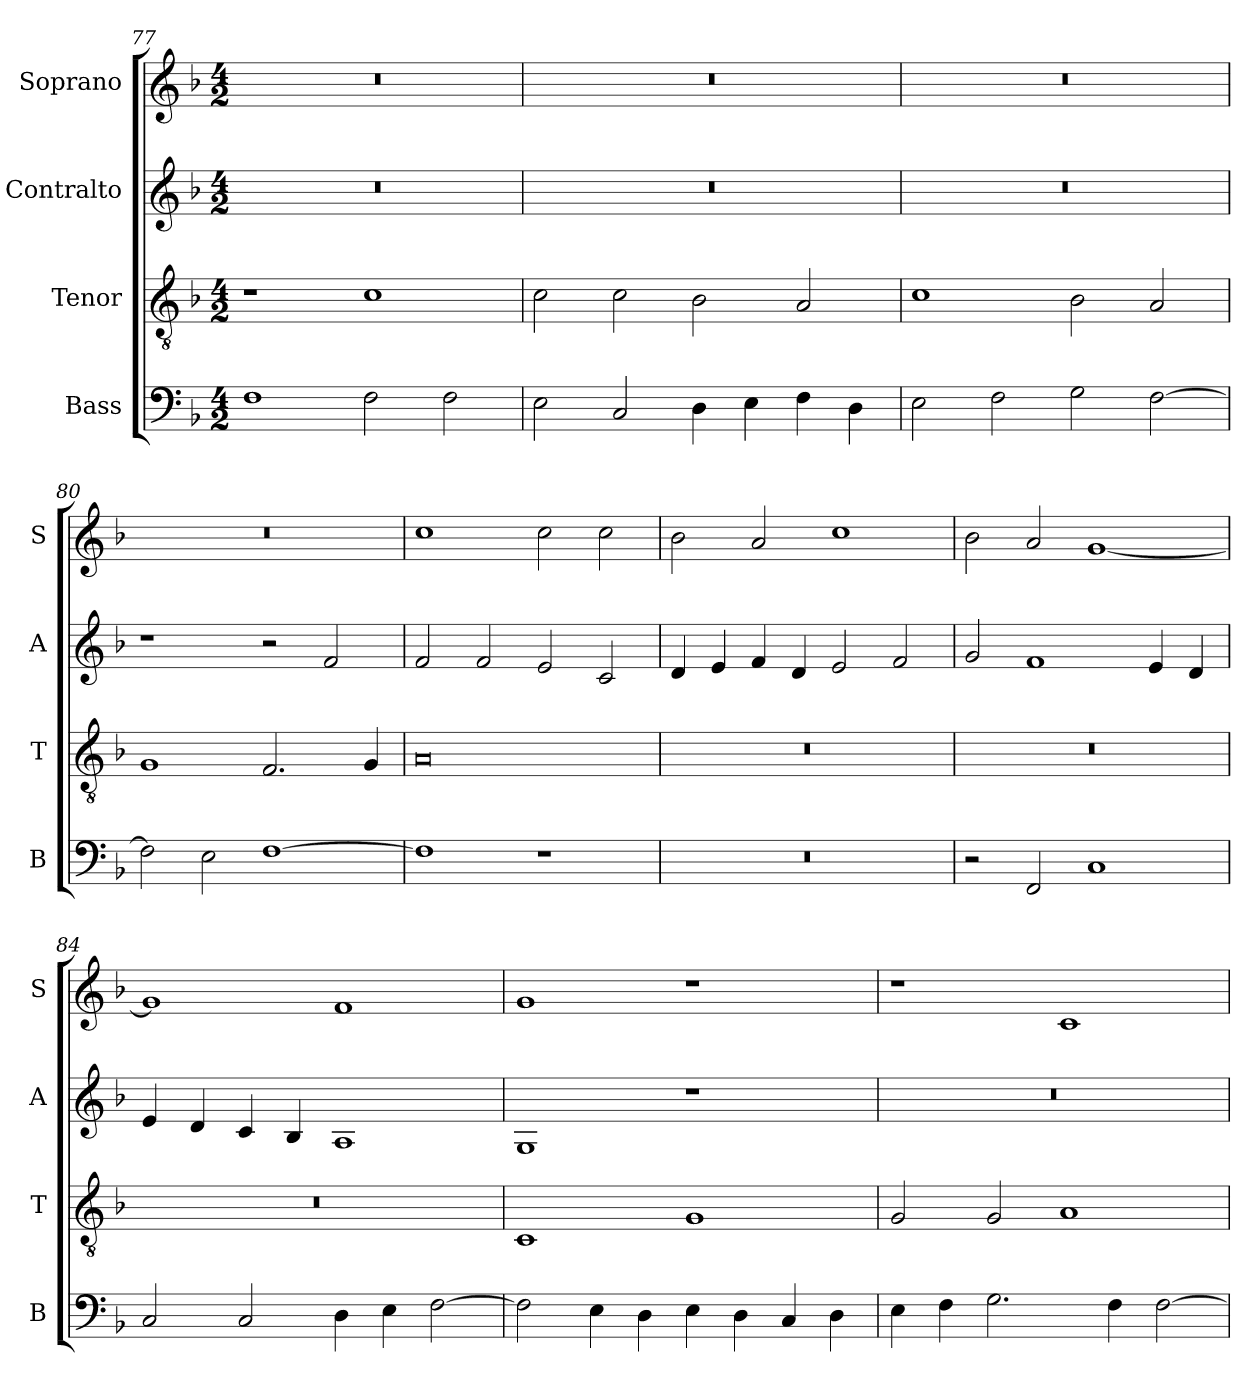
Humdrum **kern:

**kern	**kern	**kern	**kern
*part4	*part3	*part2	*part1
*staff4	*staff3	*staff2	*staff1
*I"Bass	*I"Tenor	*I"Contralto	*I"Soprano
*I'B	*I'T	*I'A	*I'S
*clefF4	*clefGv2	*clefG2	*clefG2
*k[b-]	*k[b-]	*k[b-]	*k[b-]
*F:ion	*F:ion	*F:ion	*F:ion
*M4/2	*M4/2	*M4/2	*M4/2
=77	=77	=77	=77
1F	1r	0r	0r
2F	1c	.	.
2F	.	.	.
=78	=78	=78	=78
2E	2c	0r	0r
2C	2c	.	.
4D	2B-	.	.
4E	.	.	.
4F	2A	.	.
4D	.	.	.
=79	=79	=79	=79
2E	1c	0r	0r
2F	.	.	.
2G	2B-	.	.
[2F	2A	.	.
=80	=80	=80	=80
2F]	1G	1r	0r
2E	.	.	.
[1F	2.F	2r	.
.	.	2f	.
.	4G	.	.
=81	=81	=81	=81
1F]	0A	2f	1cc
.	.	2f	.
1r	.	2e	2cc
.	.	2c	2cc
=82	=82	=82	=82
0r	0r	4d	2b-
.	.	4e	.
.	.	4f	2a
.	.	4d	.
.	.	2e	1cc
.	.	2f	.
=83	=83	=83	=83
2r	0r	2g	2b-
2FF	.	1f	2a
1C	.	.	[1g
.	.	4e	.
.	.	4d	.
=84	=84	=84	=84
2C	0r	4e	1g]
.	.	4d	.
2C	.	4c	.
.	.	4B-	.
4D	.	1A	1f
4E	.	.	.
[2F	.	.	.
=85	=85	=85	=85
2F]	1C	1G	1g
4E	.	.	.
4D	.	.	.
4E	1G	1r	1r
4D	.	.	.
4C	.	.	.
4D	.	.	.
=86	=86	=86	=86
4E	2G	0r	1r
4F	.	.	.
2.G	2G	.	.
.	1A	.	1c
4F	.	.	.
[2F	.	.	.
=	=	=	=
*-	*-	*-	*-
